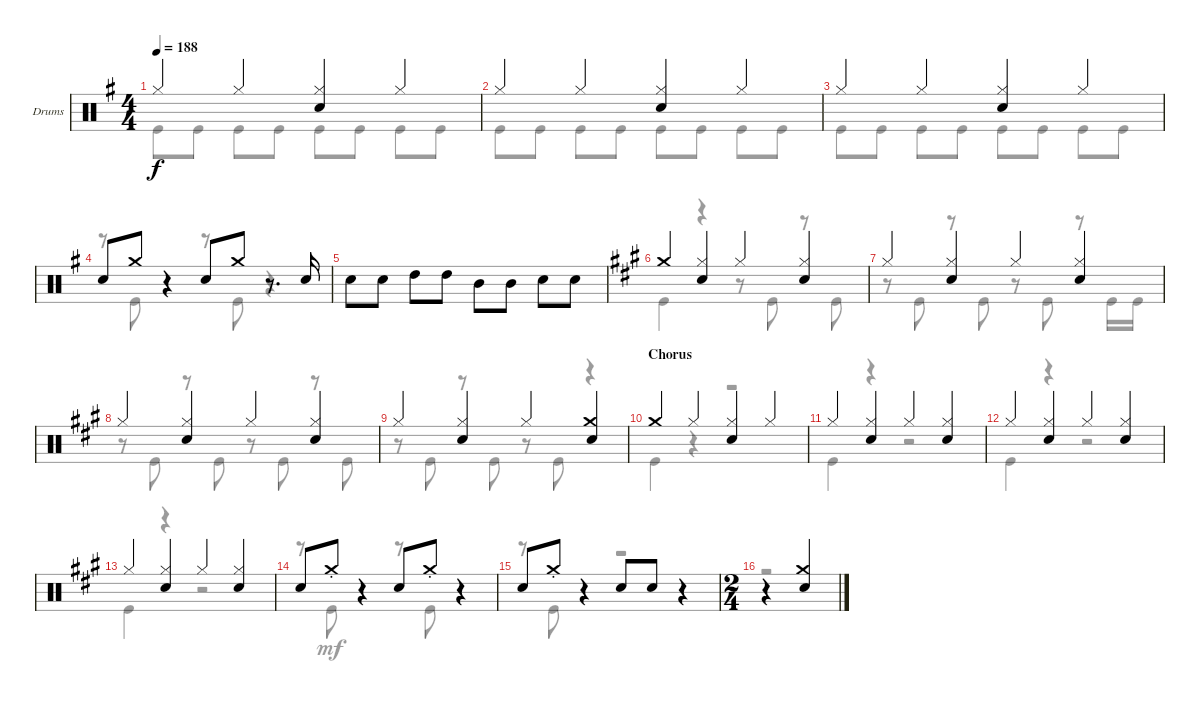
\defaultSystemsLayout 4
\bracketExtendMode groupsimilarinstruments
\firstSystemTrackNameOrientation horizontal
\otherSystemsTrackNameOrientation horizontal
\track ("Lars" "Drums") {instrument percussion}
\staff {score}
\articulation defaults
\voice
\ts (4 4)
\tempo 188
\clef neutral
\ks eminor "Hi-Hat (closed)".4{dy f} "Hi-Hat (closed)".4
("Hi-Hat (closed)" "Snare (hit) 2").4 "Hi-Hat (closed)".4 |
"Hi-Hat (closed)".4 "Hi-Hat (closed)".4 ("Hi-Hat (closed)" "Snare (hit) 2").4 "Hi-Hat (closed)".4 |
"Hi-Hat (closed)".4 "Hi-Hat (closed)".4 ("Hi-Hat (closed)" "Snare (hit) 2").4 "Hi-Hat (closed)".4 |
"Snare (hit) 2".8 "Crash medium (hit)".8 r.4 "Snare (hit) 2".8 "Crash medium (hit)".8{beam split} r.8{d beam split} "Snare (hit) 2".16 |
"Snare (hit) 2".8 "Snare (hit) 2".8 "High Tom (hit)".8 "High Tom (hit)".8 "Mid Tom (hit)".8 "Mid Tom (hit)".8 "Snare (hit) 2".8 "Snare (hit) 2".8 |
\ks f#minor "Crash medium (hit)".4
("Hi-Hat (closed)" "Snare (hit) 2").4 "Hi-Hat (closed)".4 ("Hi-Hat (closed)" "Snare (hit) 2").4 |
"Hi-Hat (closed)".4 ("Hi-Hat (closed)" "Snare (hit) 2").4 "Hi-Hat (closed)".4 ("Hi-Hat (closed)" "Snare (hit) 2").4 |
"Hi-Hat (closed)".4 ("Hi-Hat (closed)" "Snare (hit) 2").4 "Hi-Hat (closed)".4 ("Hi-Hat (closed)" "Snare (hit) 2").4 |
"Hi-Hat (closed)".4 ("Hi-Hat (closed)" "Snare (hit) 2").4 "Hi-Hat (closed)".4 ("Snare (hit) 2" "Crash medium (hit)").4 |
\section ("" "Chorus")
"Crash medium (hit)".4 "Hi-Hat (closed)".4 ("Hi-Hat (closed)" "Snare (hit) 2").4 "Hi-Hat (closed)".4 |
"Hi-Hat (closed)".4 ("Hi-Hat (closed)" "Snare (hit) 2").4 "Hi-Hat (closed)".4 ("Hi-Hat (closed)" "Snare (hit) 2").4 |
"Hi-Hat (closed)".4 ("Hi-Hat (closed)" "Snare (hit) 2").4 "Hi-Hat (closed)".4 ("Hi-Hat (closed)" "Snare (hit) 2").4 |
"Hi-Hat (closed)".4 ("Hi-Hat (closed)" "Snare (hit) 2").4 "Hi-Hat (closed)".4 ("Hi-Hat (closed)" "Snare (hit) 2").4 |
"Snare (hit) 2".8 "Crash medium (hit)"{st}.8 r.4 "Snare (hit) 2".8 "Crash medium (hit)"{st}.8 r.4 |
"Snare (hit) 2".8 "Crash medium (hit)"{st}.8 r.4 "Snare (hit) 2".8 "Snare (hit) 2".8 r.4 |
\ts (2 4)
r.4 ("Snare (hit) 2" "Crash medium (hit)").4
\voice
\clef neutral
\ottava regular
\simile none
\ks eminor "Kick (hit)".8{dy f} "Kick (hit)".8 "Kick (hit)".8 "Kick (hit)".8 "Kick (hit)".8 "Kick (hit)".8 "Kick (hit)".8 "Kick (hit)".8
|
"Kick (hit)".8 "Kick (hit)".8 "Kick (hit)".8 "Kick (hit)".8 "Kick (hit)".8 "Kick (hit)".8 "Kick (hit)".8 "Kick (hit)".8 |
"Kick (hit)".8 "Kick (hit)".8 "Kick (hit)".8 "Kick (hit)".8 "Kick (hit)".8 "Kick (hit)".8 "Kick (hit)".8 "Kick (hit)".8 |
r.8 "Kick (hit)".8 r.4 r.8 "Kick (hit)".8 r.4 |
|
\ks f#minor "Kick (hit)".4
r.4 r.8 "Kick (hit)".8 r.8 "Kick (hit)".8 |
r.8 "Kick (hit)".8 r.8 "Kick (hit)".8 r.8 "Kick (hit)".8 r.8 "Kick (hit)".16 "Kick (hit)".16 |
r.8 "Kick (hit)".8 r.8 "Kick (hit)".8 r.8 "Kick (hit)".8 r.8 "Kick (hit)".8 |
r.8 "Kick (hit)".8 r.8 "Kick (hit)".8 r.8 "Kick (hit)".8 r.4 |
"Kick (hit)".4 r.4 r.2 |
"Kick (hit)".4 r.4 r.2 |
"Kick (hit)".4 r.4 r.2 |
"Kick (hit)".4 r.4 r.2 |
r.8 "Kick (hit)".8{dy mf} r.4 r.8 "Kick (hit)".8 r.4 |
r.8 "Kick (hit)".8 r.4 r.2 |
r.2
